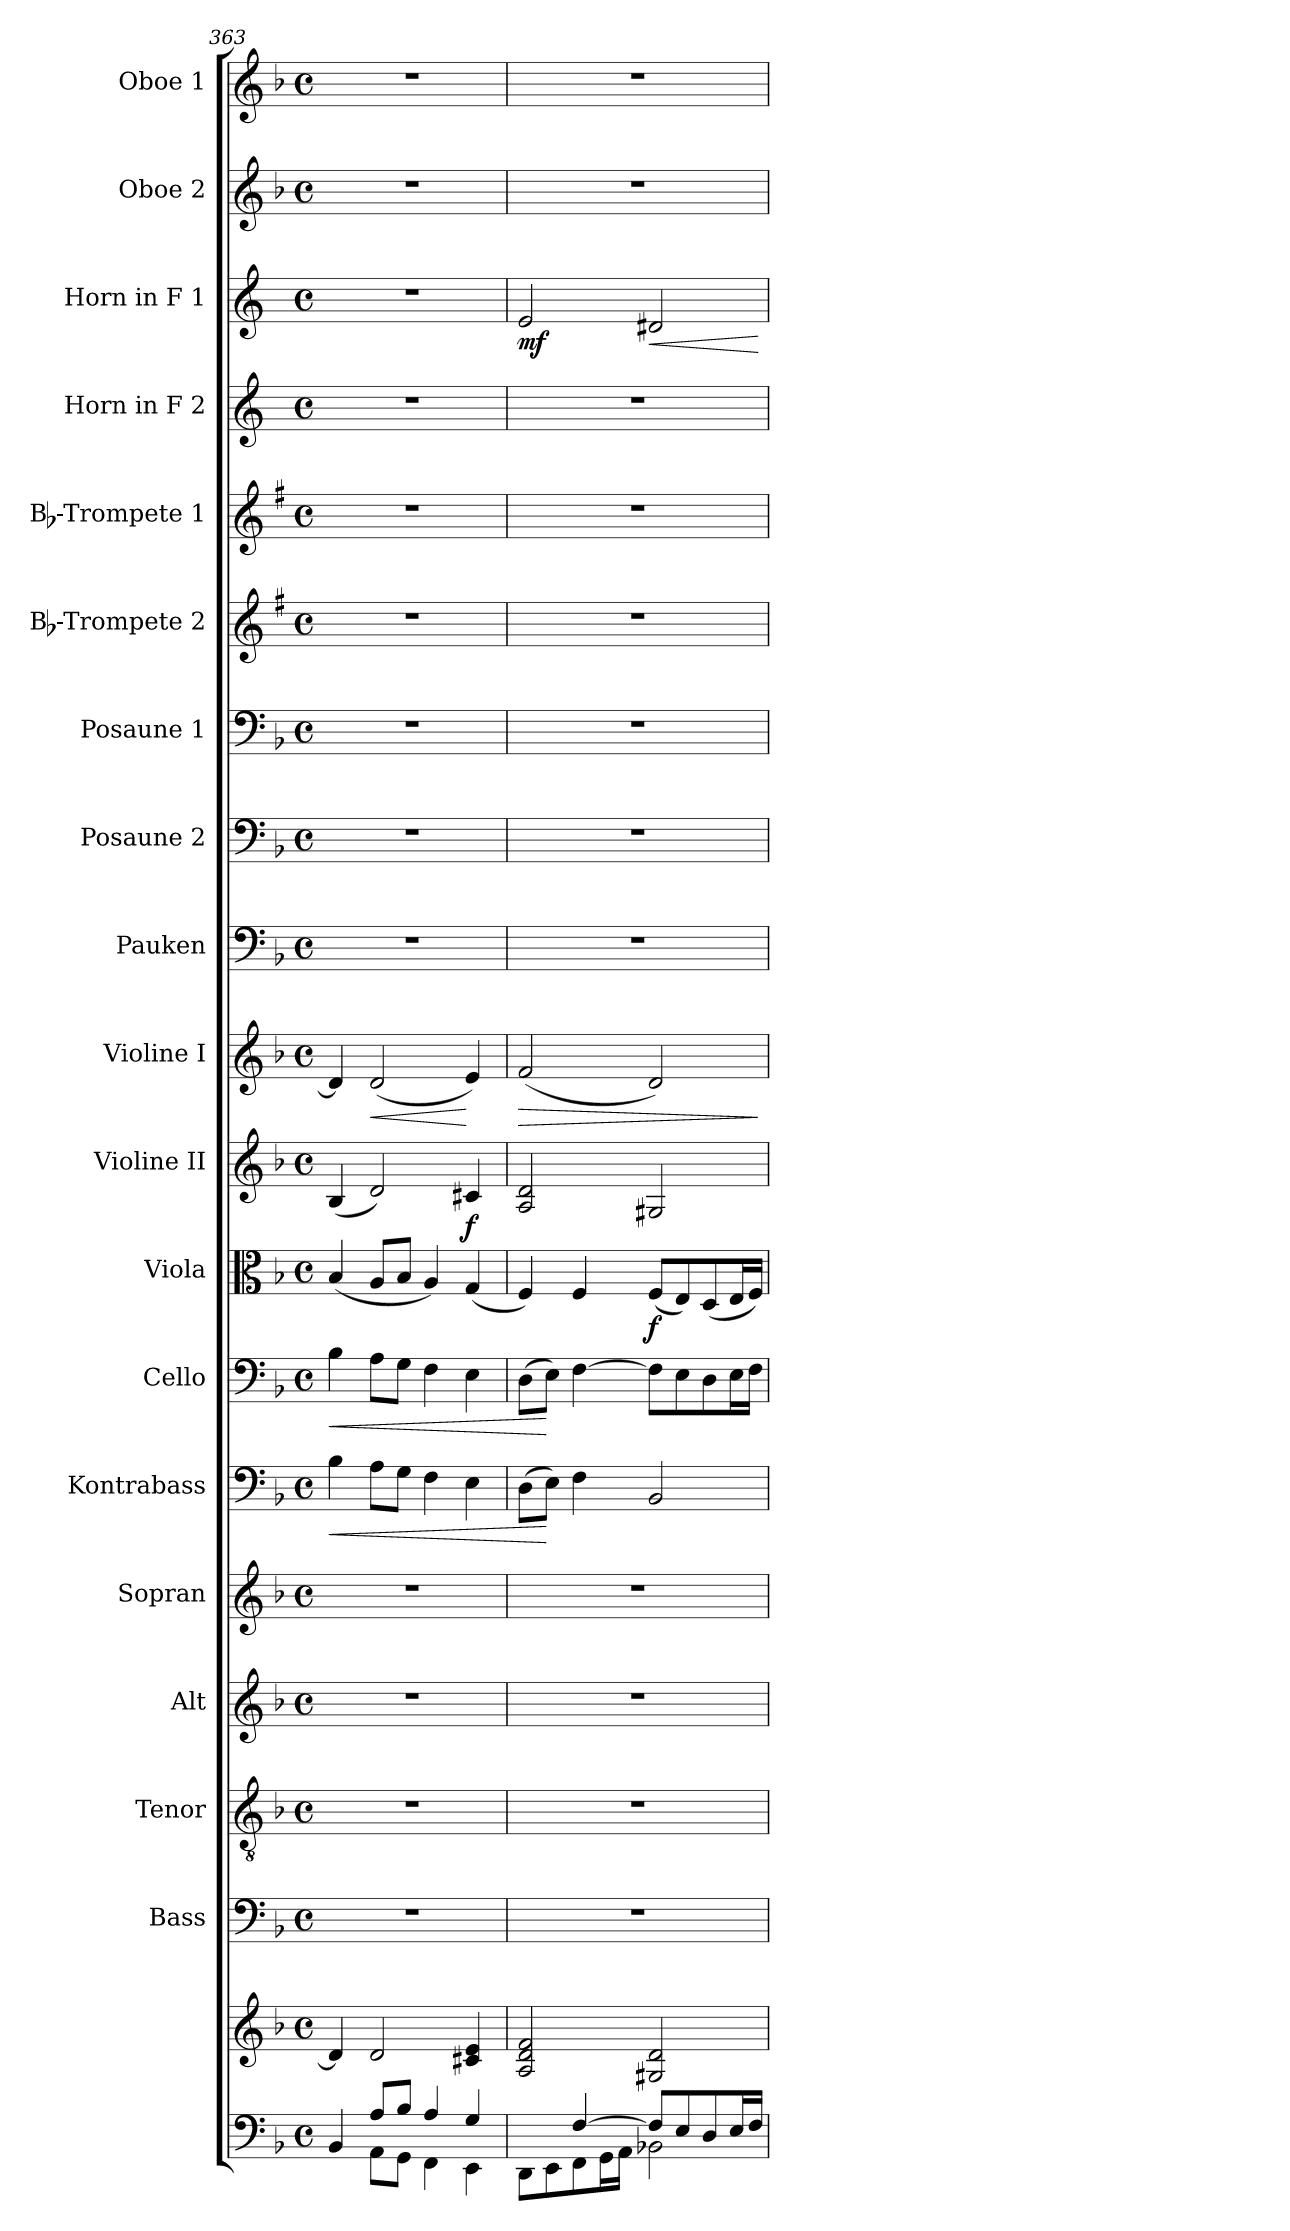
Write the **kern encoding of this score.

**kern	**kern	**kern	**kern	**kern	**kern	**kern	**dynam	**kern	**dynam	**kern	**dynam	**kern	**dynam	**kern	**dynam	**kern	**kern	**kern	**kern	**kern	**kern	**kern	**dynam	**kern	**kern
*part19	*part19	*part18	*part17	*part16	*part15	*part14	*part14	*part13	*part13	*part12	*part12	*part11	*part11	*part10	*part10	*part9	*part8	*part7	*part6	*part5	*part4	*part3	*part3	*part2	*part1
*staff20	*staff19	*staff18	*staff17	*staff16	*staff15	*staff14	*staff14	*staff13	*staff13	*staff12	*staff12	*staff11	*staff11	*staff10	*staff10	*staff9	*staff8	*staff7	*staff6	*staff5	*staff4	*staff3	*staff3	*staff2	*staff1
*	*	*I"Bass	*I"Tenor	*I"Alt	*I"Sopran	*I"Kontrabass	*	*I"Cello	*	*I"Viola	*	*I"Violine II	*	*I"Violine I	*	*I"Pauken	*I"Posaune 2	*I"Posaune 1	*I"Bb-Trompete 2	*I"Bb-Trompete 1	*I"Horn in F 2	*I"Horn in F 1	*	*I"Oboe 2	*I"Oboe 1
*	*	*I'B.	*I'T.	*I'A.	*I'S.	*I'Kb.	*	*	*	*I'Vla.	*	*I'Vl. II	*	*I'Vl. I	*	*I'Pk.	*I'Pos. 2	*I'Pos. 1	*I'Bb Trp. 2	*I'Bb Trp. 1	*	*	*	*I'Ob. 2	*I'Ob. 1
*clefF4	*clefG2	*clefF4	*clefGv2	*clefG2	*clefG2	*clefF4	*	*clefF4	*	*clefC3	*	*clefG2	*	*clefG2	*	*clefF4	*clefF4	*clefF4	*clefG2	*clefG2	*clefG2	*clefG2	*	*clefG2	*clefG2
*	*	*	*	*	*	*ITrd7c12	*	*	*	*	*	*	*	*	*	*	*	*	*ITrd1c2	*ITrd1c2	*ITrd4c7	*ITrd4c7	*	*	*
*k[b-]	*k[b-]	*k[b-]	*k[b-]	*k[b-]	*k[b-]	*k[b-]	*	*k[b-]	*	*k[b-]	*	*k[b-]	*	*k[b-]	*	*k[b-]	*k[b-]	*k[b-]	*k[b-]	*k[b-]	*k[b-]	*k[b-]	*	*k[b-]	*k[b-]
*F:	*F:	*F:	*F:	*F:	*F:	*F:	*	*F:	*	*F:	*	*F:	*	*F:	*	*F:	*F:	*F:	*F:	*F:	*F:	*F:	*	*F:	*F:
*M4/4	*M4/4	*M4/4	*M4/4	*M4/4	*M4/4	*M4/4	*	*M4/4	*	*M4/4	*	*M4/4	*	*M4/4	*	*M4/4	*M4/4	*M4/4	*M4/4	*M4/4	*M4/4	*M4/4	*	*M4/4	*M4/4
*met(c)	*met(c)	*met(c)	*met(c)	*met(c)	*met(c)	*met(c)	*	*met(c)	*	*met(c)	*	*met(c)	*	*met(c)	*	*met(c)	*met(c)	*met(c)	*met(c)	*met(c)	*met(c)	*met(c)	*	*met(c)	*met(c)
=363	=363	=363	=363	=363	=363	=363	=363	=363	=363	=363	=363	=363	=363	=363	=363	=363	=363	=363	=363	=363	=363	=363	=363	=363	=363
*^	*	*	*	*	*	*	*	*	*	*	*	*	*	*	*	*	*	*	*	*	*	*	*	*	*
!	!	!	!	!	!	!	!	!LO:HP:b	!	!LO:HP:b	!	!	!	!	!	!	!	!	!	!	!	!	!	!	!	!
4BB-/	4ryy	4d/]	1r	1r	1r	1r	4BB-\	<	4B-\	<	(<4B-/	.	(<4B-/	.	4d/]	.	1r	1r	1r	1r	1r	1r	1r	.	1r	1r
!	!	!	!	!	!	!	!	!	!	!	!	!	!	!	!	!LO:HP:b	!	!	!	!	!	!	!	!	!	!
8A/L	8AA\L	2d/	.	.	.	.	8AA\L	.	8A\L	.	8A/L	.	2d/)	.	(<2d/	<	.	.	.	.	.	.	.	.	.	.
8B-/J	8GG\J	.	.	.	.	.	8GG\J	.	8G\J	.	8B-/J	.	.	.	.	.	.	.	.	.	.	.	.	.	.	.
4A/	4FF\	.	.	.	.	.	4FF\	.	4F\	.	4A/)	.	.	.	.	.	.	.	.	.	.	.	.	.	.	.
!	!	!	!	!	!	!	!	!	!	!	!	!	!	!LO:DY:b	!	!	!	!	!	!	!	!	!	!	!	!
4G/	4EE\	4c#X/ 4e/	.	.	.	.	4EE\	.	4E\	.	(<4G/	.	4c#X/	f	4e/)	[	.	.	.	.	.	.	.	.	.	.
!!LO:PB:g=z
=364	=364	=364	=364	=364	=364	=364	=364	=364	=364	=364	=364	=364	=364	=364	=364	=364	=364	=364	=364	=364	=364	=364	=364	=364	=364	=364
!	!	!	!	!	!	!	!	!	!	!	!	!	!	!	!	!LO:HP:b	!	!	!	!	!	!	!	!LO:DY:b	!	!
4ryy	8DD\L	2A/ 2d/ 2f/	1r	1r	1r	1r	(>8DD\L	.	(>8D\L	.	4F/)	.	2A/ 2d/	.	(<2f/	>	1r	1r	1r	1r	1r	1r	2A/	mf	1r	1r
.	8EE\	.	.	.	.	.	8EE\J)	[	8E\J)	[	.	.	.	.	.	.	.	.	.	.	.	.	.	.	.	.
[>4F/	8FF\	.	.	.	.	.	4FF\	.	[4F\	.	4F/	.	.	.	.	.	.	.	.	.	.	.	.	.	.	.
.	16GG\L	.	.	.	.	.	.	.	.	.	.	.	.	.	.	.	.	.	.	.	.	.	.	.	.	.
.	16AA\JJ	.	.	.	.	.	.	.	.	.	.	.	.	.	.	.	.	.	.	.	.	.	.	.	.	.
!	!	!	!	!	!	!	!	!	!	!	!	!LO:DY:b	!	!	!	!	!	!	!	!	!	!	!	!LO:HP:b	!	!
8F/L]	2BB-X\	2G#X/ 2d/	.	.	.	.	2BBB-/	.	8F\L]	.	(<8F/L	f	2G#X/	.	2d/)	.	.	.	.	.	.	.	2G#X/	<	.	.
8E/	.	.	.	.	.	.	.	.	8E\	.	8E/)	.	.	.	.	.	.	.	.	.	.	.	.	.	.	.
8D/	.	.	.	.	.	.	.	.	8D\	.	(<8D/	.	.	.	.	.	.	.	.	.	.	.	.	.	.	.
16E/L	.	.	.	.	.	.	.	.	16E\L	.	16E/L	.	.	.	.	.	.	.	.	.	.	.	.	.	.	.
16F/JJ	.	.	.	.	.	.	.	.	16F\JJ	.	16F/JJ)	.	.	.	.	.	.	.	.	.	.	.	.	.	.	.
*v	*v	*	*	*	*	*	*	*	*	*	*	*	*	*	*	*	*	*	*	*	*	*	*	*	*	*
.	.	.	.	.	.	.	.	.	.	.	.	.	.	.	]	.	.	.	.	.	.	.	[	.	.
=	=	=	=	=	=	=	=	=	=	=	=	=	=	=	=	=	=	=	=	=	=	=	=	=	=
*-	*-	*-	*-	*-	*-	*-	*-	*-	*-	*-	*-	*-	*-	*-	*-	*-	*-	*-	*-	*-	*-	*-	*-	*-	*-
